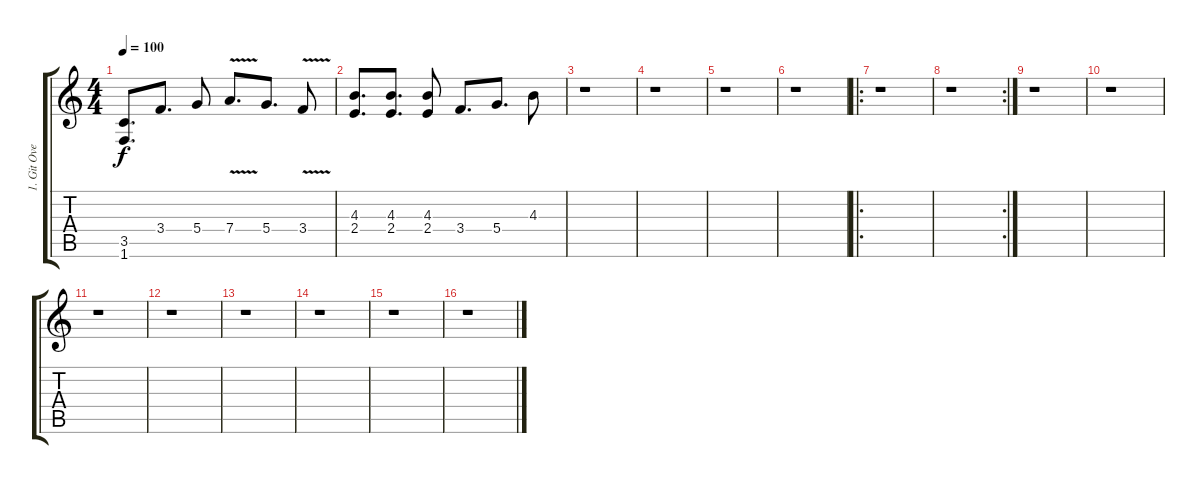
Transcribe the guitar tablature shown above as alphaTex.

\track ("1. Git Overdr" "1. Git Ove") {instrument overdrivenguitar}
\staff {score tabs}
\tuning (E4 B3 G3 D3 A2 E2) {hide}
\ts (4 4)
\tempo 100
\clef g2
\ks c
(3.5 1.6).8{d dy f} 3.4.8{d} 5.4.8 7.4{v}.8{d} 5.4.8{d} 3.4{v}.8 |
(4.3 2.4).8{d} (4.3 2.4).8{d} (4.3 2.4).8 3.4.8{d} 5.4.8{d} 4.3.8 |
r.1 |
r.1 |
r.1 |
r.1 |
\ro
r.1 |
\rc 2
r.1 |
r.1 |
r.1 |
r.1 |
r.1 |
r.1 |
r.1 |
r.1 |
r.1
